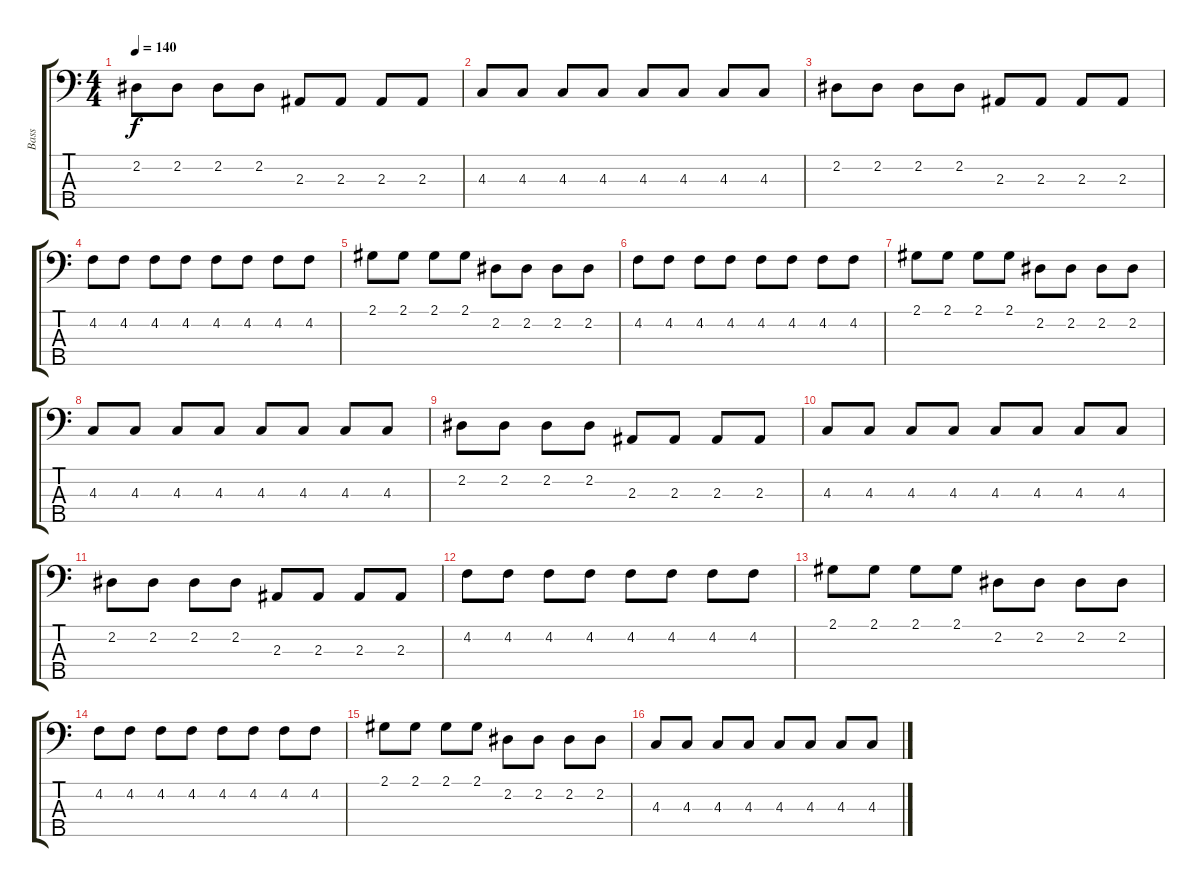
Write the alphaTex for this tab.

\track ("Bass" "Bass") {instrument electricbassfinger}
\staff {score tabs}
\tuning (Gb2 Db2 Ab1 Eb1 Bb0) {hide}
\ts (4 4)
\tempo 140
\clef f4
\ks c
2.2.8{dy f} 2.2.8 2.2.8 2.2.8 2.3.8 2.3.8 2.3.8 2.3.8 |
4.3.8 4.3.8 4.3.8 4.3.8 4.3.8 4.3.8 4.3.8 4.3.8 |
2.2.8 2.2.8 2.2.8 2.2.8 2.3.8 2.3.8 2.3.8 2.3.8 |
4.2.8 4.2.8 4.2.8 4.2.8 4.2.8 4.2.8 4.2.8 4.2.8 |
2.1.8 2.1.8 2.1.8 2.1.8 2.2.8 2.2.8 2.2.8 2.2.8 |
4.2.8 4.2.8 4.2.8 4.2.8 4.2.8 4.2.8 4.2.8 4.2.8 |
2.1.8 2.1.8 2.1.8 2.1.8 2.2.8 2.2.8 2.2.8 2.2.8 |
4.3.8 4.3.8 4.3.8 4.3.8 4.3.8 4.3.8 4.3.8 4.3.8 |
2.2.8 2.2.8 2.2.8 2.2.8 2.3.8 2.3.8 2.3.8 2.3.8 |
4.3.8 4.3.8 4.3.8 4.3.8 4.3.8 4.3.8 4.3.8 4.3.8 |
2.2.8 2.2.8 2.2.8 2.2.8 2.3.8 2.3.8 2.3.8 2.3.8 |
4.2.8 4.2.8 4.2.8 4.2.8 4.2.8 4.2.8 4.2.8 4.2.8 |
2.1.8 2.1.8 2.1.8 2.1.8 2.2.8 2.2.8 2.2.8 2.2.8 |
4.2.8 4.2.8 4.2.8 4.2.8 4.2.8 4.2.8 4.2.8 4.2.8 |
2.1.8 2.1.8 2.1.8 2.1.8 2.2.8 2.2.8 2.2.8 2.2.8 |
4.3.8 4.3.8 4.3.8 4.3.8 4.3.8 4.3.8 4.3.8 4.3.8
